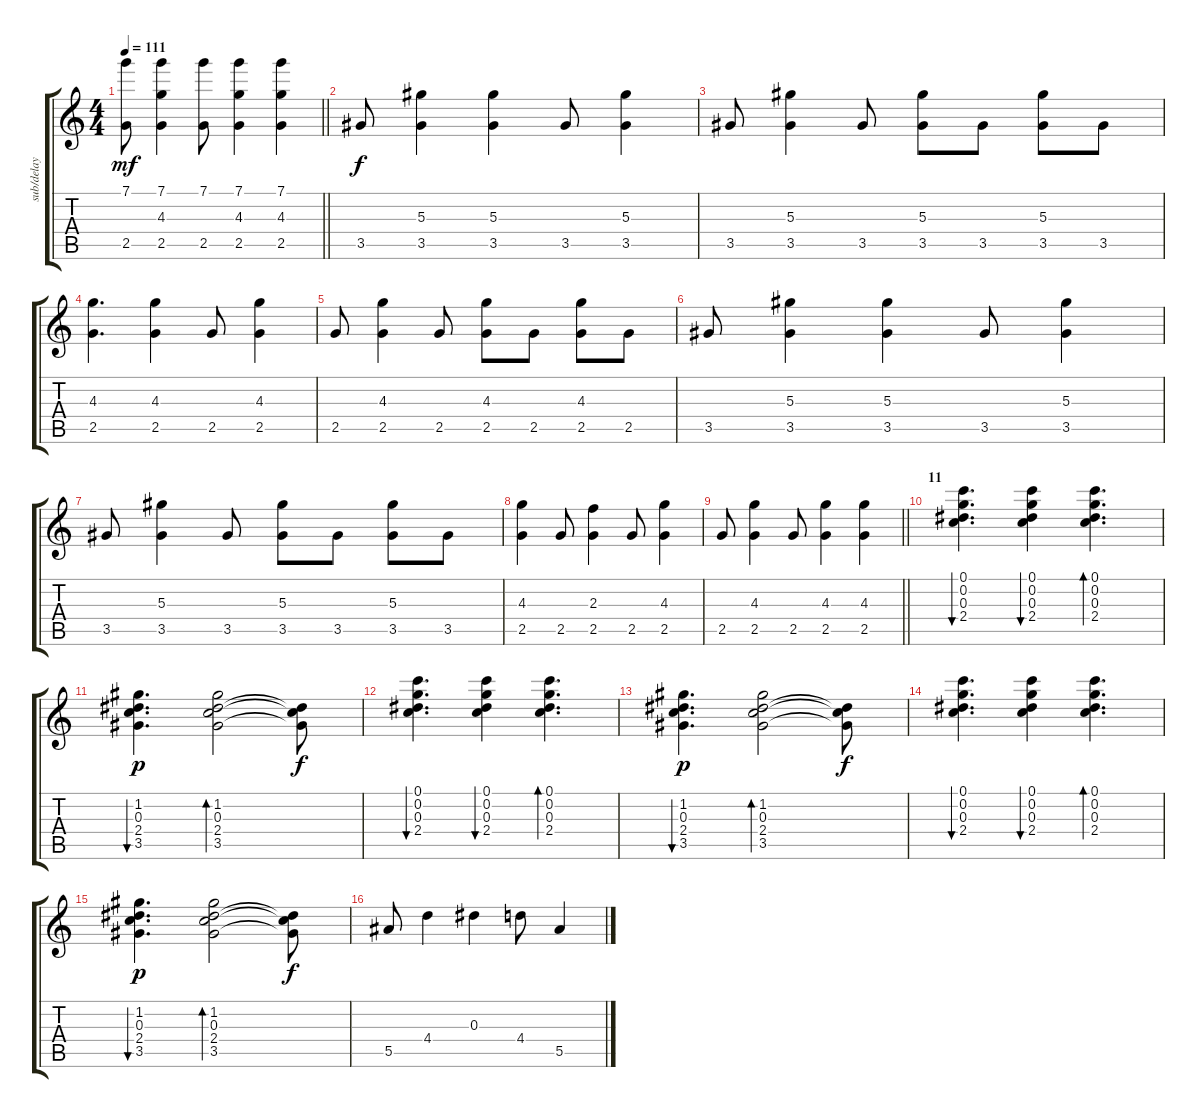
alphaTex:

\track ("sub/delay guitar" "sub/delay ") {mute instrument electricguitarjazz}
\staff {score tabs}
\tuning (C5 G4 Eb4 Bb3 F3 Bb2) {hide}
\ts (4 4)
\tempo 111
\clef g2
\barLineRight lightlight
\ks c
(7.1 2.5).8{dy mf} (7.1 4.3 2.5).4 (7.1 2.5).8 (7.1 4.3 2.5).4 (7.1 4.3 2.5).4 |
3.5.8{dy f} (5.3 3.5).4 (5.3 3.5).4 3.5.8 (5.3 3.5).4 |
3.5.8 (5.3 3.5).4 3.5.8 (5.3 3.5).8 3.5.8 (5.3 3.5).8 3.5.8 |
(4.3 2.5).4{d} (4.3 2.5).4 2.5.8 (4.3 2.5).4 |
2.5.8 (4.3 2.5).4 2.5.8 (4.3 2.5).8 2.5.8 (4.3 2.5).8 2.5.8 |
3.5.8 (5.3 3.5).4 (5.3 3.5).4 3.5.8 (5.3 3.5).4 |
3.5.8 (5.3 3.5).4 3.5.8 (5.3 3.5).8 3.5.8 (5.3 3.5).8 3.5.8 |
(4.3 2.5).4 2.5.8 (2.3 2.5).4 2.5.8 (4.3 2.5).4 |
\barLineRight lightlight
2.5.8 (4.3 2.5).4 2.5.8 (4.3 2.5).4 (4.3 2.5).4 |
\section ("" "11")
(0.1 0.2 0.3 2.4).4{d bu 60} (0.1 0.2 0.3 2.4).4{bu 60} (0.1 0.2 0.3 2.4).4{d bd 60} |
(1.2 0.3 2.4 3.5).4{d bu 60 dy p} (1.2 0.3 2.4 3.5).2{bd 60} (0.3{t} 2.4{t} 3.5{t}).8{dy f} |
(0.1 0.2 0.3 2.4).4{d bu 60} (0.1 0.2 0.3 2.4).4{bu 60} (0.1 0.2 0.3 2.4).4{d bd 60} |
(1.2 0.3 2.4 3.5).4{d bu 60 dy p} (1.2 0.3 2.4 3.5).2{bd 60} (0.3{t} 2.4{t} 3.5{t}).8{dy f} |
(0.1 0.2 0.3 2.4).4{d bu 60} (0.1 0.2 0.3 2.4).4{bu 60} (0.1 0.2 0.3 2.4).4{d bd 60} |
(1.2 0.3 2.4 3.5).4{d bu 60 dy p} (1.2 0.3 2.4 3.5).2{bd 60} (0.3{t} 2.4{t} 3.5{t}).8{dy f} |
5.5.8 4.4.4 0.3.4 4.4.8 5.5.4
